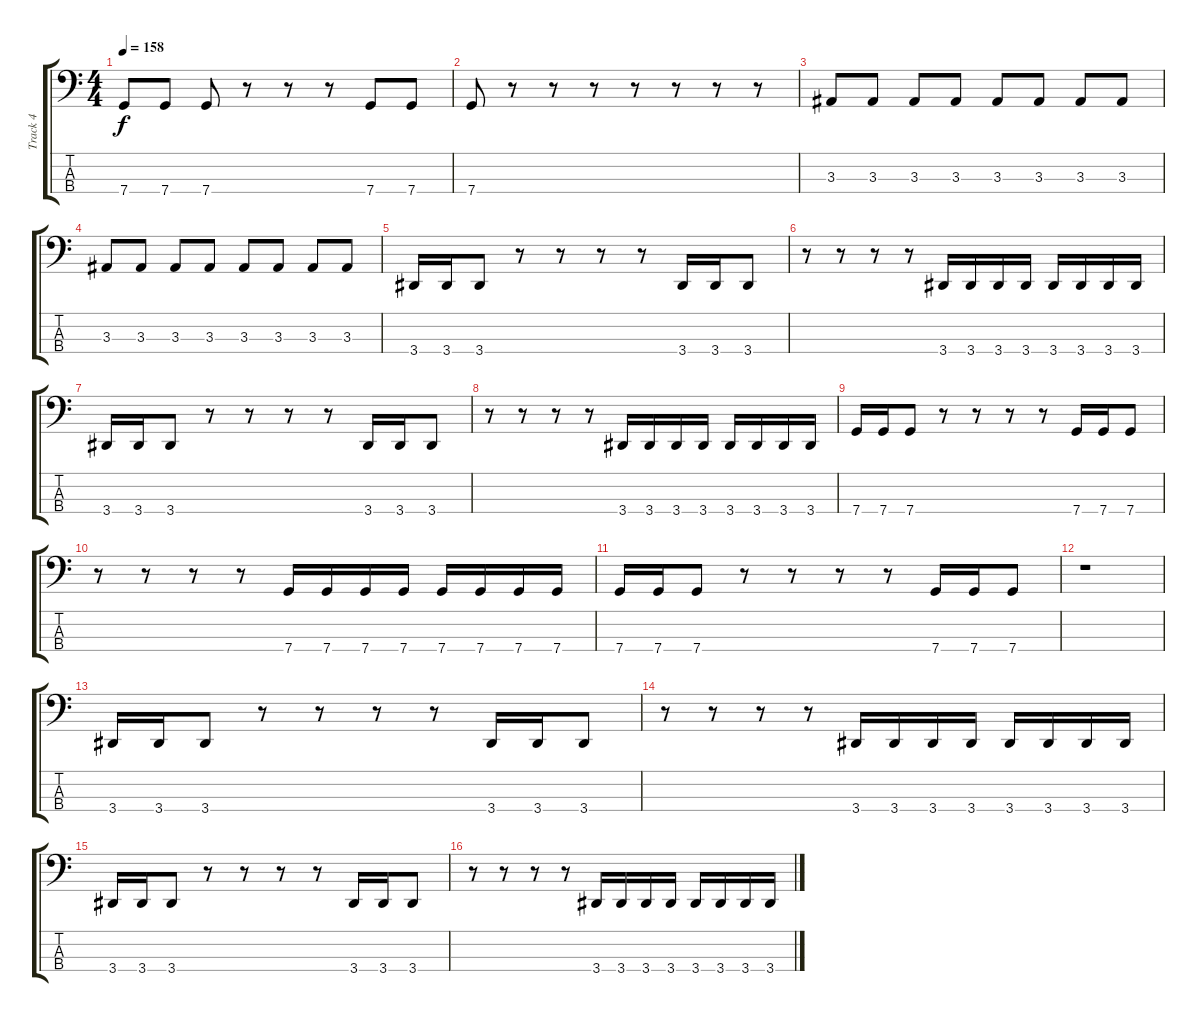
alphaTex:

\track ("Track 4" "Track 4") {instrument electricbasspick}
\staff {score tabs}
\tuning (F2 C2 G1 C1) {hide}
\ts (4 4)
\tempo 158
\clef f4
\ks c
7.4.8{dy f} 7.4.8 7.4.8 r.8 r.8 r.8 7.4.8 7.4.8 |
7.4.8 r.8 r.8 r.8 r.8 r.8 r.8 r.8 |
3.3.8 3.3.8 3.3.8 3.3.8 3.3.8 3.3.8 3.3.8 3.3.8 |
3.3.8 3.3.8 3.3.8 3.3.8 3.3.8 3.3.8 3.3.8 3.3.8 |
3.4.16 3.4.16 3.4.8 r.8 r.8 r.8 r.8 3.4.16 3.4.16 3.4.8 |
r.8 r.8 r.8 r.8 3.4.16 3.4.16 3.4.16 3.4.16 3.4.16 3.4.16 3.4.16 3.4.16 |
3.4.16 3.4.16 3.4.8 r.8 r.8 r.8 r.8 3.4.16 3.4.16 3.4.8 |
r.8 r.8 r.8 r.8 3.4.16 3.4.16 3.4.16 3.4.16 3.4.16 3.4.16 3.4.16 3.4.16 |
7.4.16 7.4.16 7.4.8 r.8 r.8 r.8 r.8 7.4.16 7.4.16 7.4.8 |
r.8 r.8 r.8 r.8 7.4.16 7.4.16 7.4.16 7.4.16 7.4.16 7.4.16 7.4.16 7.4.16 |
7.4.16 7.4.16 7.4.8 r.8 r.8 r.8 r.8 7.4.16 7.4.16 7.4.8 |
r.1 |
3.4.16 3.4.16 3.4.8 r.8 r.8 r.8 r.8 3.4.16 3.4.16 3.4.8 |
r.8 r.8 r.8 r.8 3.4.16 3.4.16 3.4.16 3.4.16 3.4.16 3.4.16 3.4.16 3.4.16 |
3.4.16 3.4.16 3.4.8 r.8 r.8 r.8 r.8 3.4.16 3.4.16 3.4.8 |
r.8 r.8 r.8 r.8 3.4.16 3.4.16 3.4.16 3.4.16 3.4.16 3.4.16 3.4.16 3.4.16
